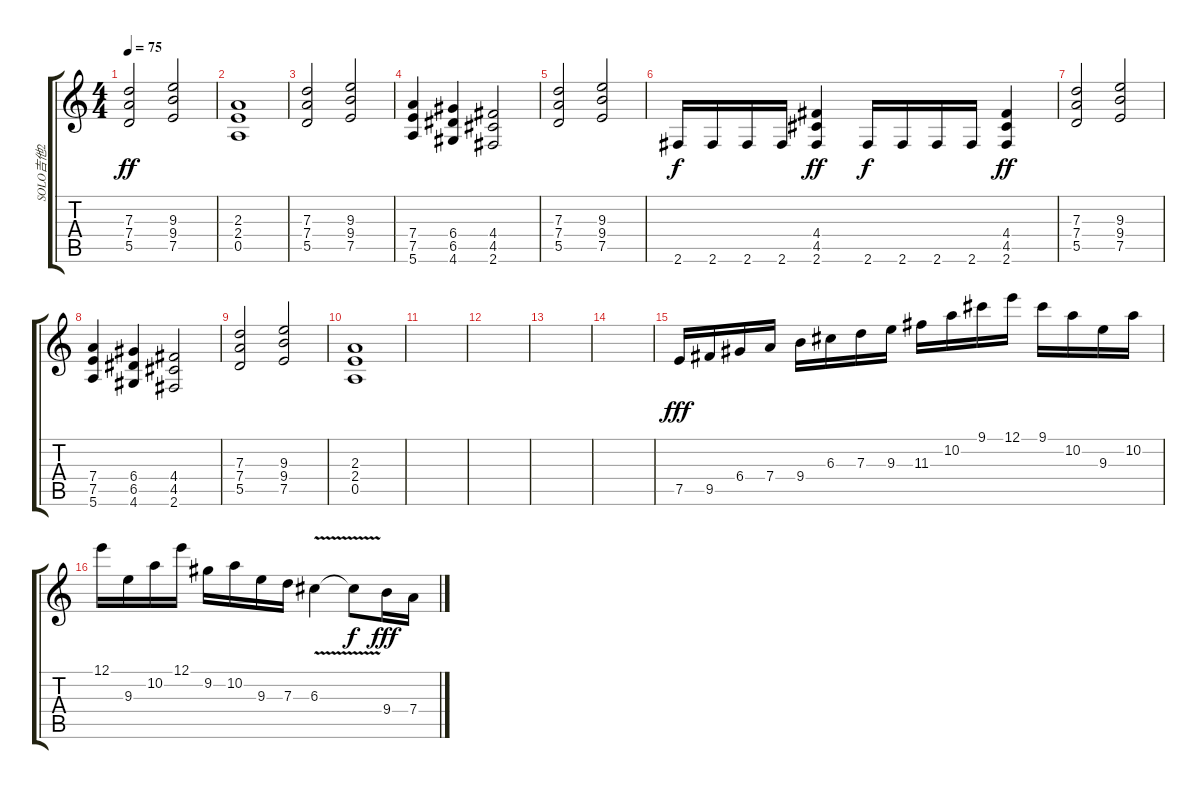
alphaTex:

\track ("SOLO吉他2" "SOLO吉他2") {instrument overdrivenguitar}
\staff {score tabs}
\tuning (E4 B3 G3 D3 A2 E2) {hide}
\ts (4 4)
\tempo 75
\clef g2
\ks c
(7.3 7.4 5.5).2{dy ff} (9.3 9.4 7.5).2 |
(2.3 2.4 0.5).1 |
(7.3 7.4 5.5).2 (9.3 9.4 7.5).2 |
(7.4 7.5 5.6).4 (6.4 6.5 4.6).4 (4.4 4.5 2.6).2 |
(7.3 7.4 5.5).2 (9.3 9.4 7.5).2 |
2.6.16{dy f} 2.6.16 2.6.16 2.6.16 (4.4 4.5 2.6).4{dy ff} 2.6.16{dy f} 2.6.16 2.6.16 2.6.16 (4.4 4.5 2.6).4{dy ff} |
(7.3 7.4 5.5).2 (9.3 9.4 7.5).2 |
(7.4 7.5 5.6).4 (6.4 6.5 4.6).4 (4.4 4.5 2.6).2 |
(7.3 7.4 5.5).2 (9.3 9.4 7.5).2 |
(2.3 2.4 0.5).1 |
|
|
|
|
7.5.16{dy fff volume 16} 9.5.16 6.4.16 7.4.16 9.4.16 6.3.16 7.3.16 9.3.16 11.3.16 10.2.16 9.1.16 12.1.16 9.1.16 10.2.16 9.3.16 10.2.16 |
12.1.16 9.3.16 10.2.16 12.1.16 9.2.16 10.2.16 9.3.16 7.3.16 6.3{v}.4 6.3{t}.8{dy f} 9.4.16{dy fff} 7.4.16
